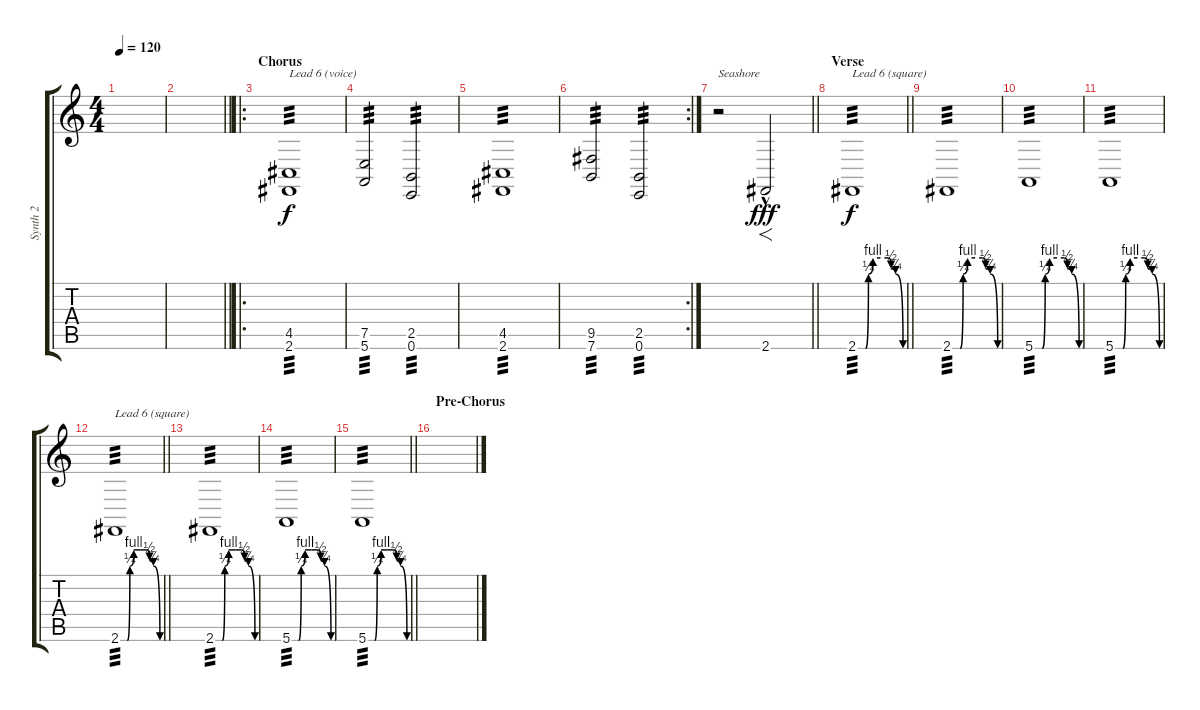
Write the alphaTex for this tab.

\track ("Synth 2" "Synth 2") {instrument lead6voice}
\staff {score tabs}
\tuning (E4 B3 G3 D3 A2 E2) {hide}
\ts (4 4)
\tempo 120
\clef g2
\ks c
|
\barLineRight lightlight
|
\ro
\section ("" "Chorus")
(4.5 2.6).1{txt "Lead 6 (voice)" tp 3 instrument lead6voice} |
(7.5 5.6).2{tp 3} (2.5 0.6).2{tp 3} |
(4.5 2.6).1{tp 3} |
\rc 2
(9.5 7.6).2{tp 3} (2.5 0.6).2{tp 3} |
\barLineRight lightlight
r.2{txt "Seashore" instrument seashore} 2.6{hac}.2{f dy fff} |
\section ("" "Verse")
\barLineRight lightlight
2.6{be (custom 0 0 7 0 10 0 14 1 20 4 30 4 40 4 44 2 50 1 60 0)}.1{txt "Lead 6 (square)" tp 3 dy f volume 12 instrument lead1square} |
2.6{be (custom 0 0 7 0 10 0 14 1 20 4 30 4 40 4 44 2 50 1 60 0)}.1{tp 3} |
5.6{be (custom 0 0 7 0 10 0 14 1 20 4 30 4 40 4 44 2 50 1 60 0)}.1{tp 3} |
5.6{be (custom 0 0 7 0 10 0 14 1 20 4 30 4 40 4 44 2 50 1 60 0)}.1{tp 3} |
\barLineRight lightlight
2.6{be (custom 0 0 7 0 10 0 14 1 20 4 30 4 40 4 44 2 50 1 60 0)}.1{txt "Lead 6 (square)" tp 3} |
2.6{be (custom 0 0 7 0 10 0 14 1 20 4 30 4 40 4 44 2 50 1 60 0)}.1{tp 3} |
5.6{be (custom 0 0 7 0 10 0 14 1 20 4 30 4 40 4 44 2 50 1 60 0)}.1{tp 3} |
\barLineRight lightlight
5.6{be (custom 0 0 7 0 10 0 14 1 20 4 30 4 40 4 44 2 50 1 60 0)}.1{tp 3} |
\section ("" "Pre-Chorus")
